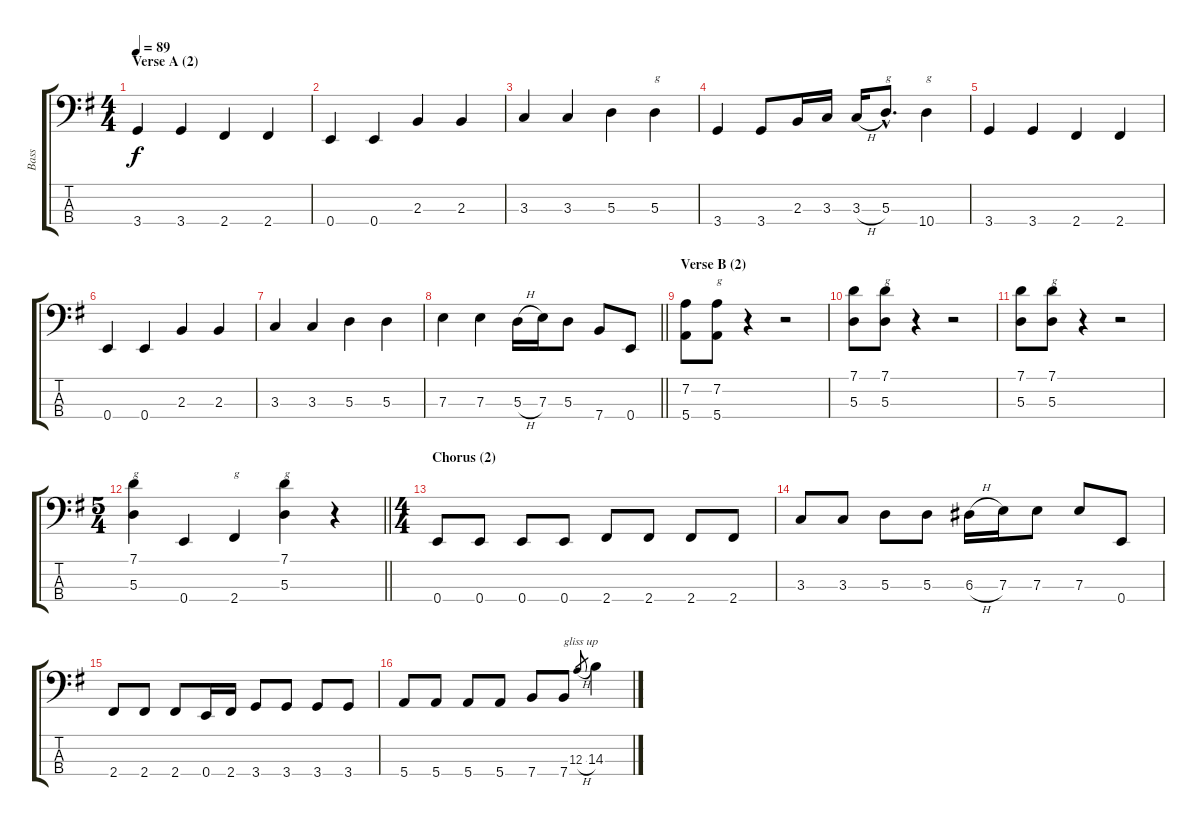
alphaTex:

\track ("Bass" "Bass") {instrument electricbasspick}
\staff {score tabs}
\tuning (G2 D2 A1 E1) {hide}
\ts (4 4)
\section ("" "Verse A (2)")
\tempo 89
\clef f4
\ks g
3.4.4{dy f} 3.4.4 2.4.4 2.4.4 |
0.4.4 0.4.4 2.3.4 2.3.4 |
3.3.4 3.3.4 5.3.4 5.3.4{txt "g"} |
3.4.4 3.4.8 2.3.16 3.3.16 3.3{h}.16 5.3{hac}.8{d txt "g"} 10.4.4{txt "g"} |
3.4.4 3.4.4 2.4.4 2.4.4 |
0.4.4 0.4.4 2.3.4 2.3.4 |
3.3.4 3.3.4 5.3.4 5.3.4 |
\barLineRight lightlight
7.3.4 7.3.4 5.3{h}.16 7.3.16 5.3.8 7.4.8 0.4.8 |
\section ("" "Verse B (2)")
(7.2 5.4).8 (7.2 5.4).8{txt "g"} r.4 r.2 |
(7.1 5.3).8 (7.1 5.3).8{txt "g"} r.4 r.2 |
(7.1 5.3).8 (7.1 5.3).8{txt "g"} r.4 r.2 |
\ts (5 4)
\barLineRight lightlight
(7.1 5.3).4{txt "g"} 0.4.4 2.4.4{txt "g"} (7.1 5.3).4{txt "g"} r.4 |
\ts (4 4)
\section ("" "Chorus (2)")
0.4.8 0.4.8 0.4.8 0.4.8 2.4.8 2.4.8 2.4.8 2.4.8 |
3.3.8 3.3.8 5.3.8 5.3.8 6.3{h}.16 7.3.16 7.3.8 7.3.8 0.4.8 |
2.4.8 2.4.8 2.4.8 0.4.16 2.4.16 3.4.8 3.4.8 3.4.8 3.4.8 |
5.4.8 5.4.8 5.4.8 5.4.8 7.4.8 7.4.8{txt "gliss up"} 12.3{h}.8{gr} 14.3.4
